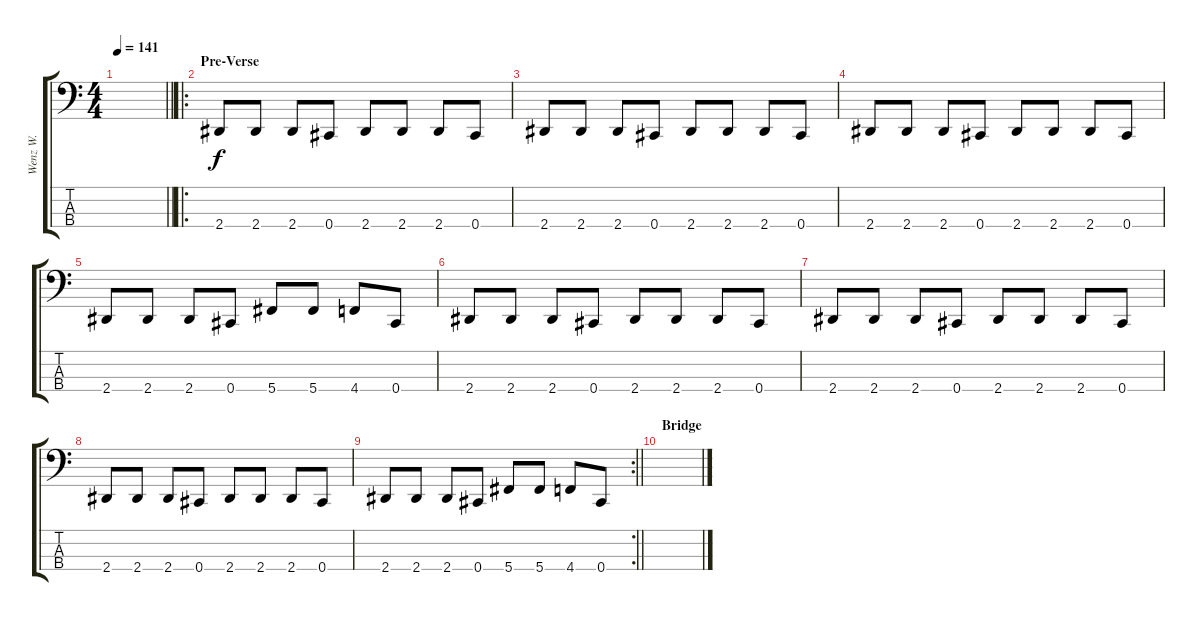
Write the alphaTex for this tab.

\track ("Wenz W." "Wenz W.") {instrument electricbasspick}
\staff {score tabs}
\tuning (Gb2 Db2 Ab1 Db1) {hide}
\ts (4 4)
\tempo 141
\clef f4
\barLineRight lightlight
\ks c
|
\ro
\section ("" "Pre-Verse")
2.4.8 2.4.8 2.4.8 0.4.8 2.4.8 2.4.8 2.4.8 0.4.8 |
2.4.8 2.4.8 2.4.8 0.4.8 2.4.8 2.4.8 2.4.8 0.4.8 |
2.4.8 2.4.8 2.4.8 0.4.8 2.4.8 2.4.8 2.4.8 0.4.8 |
2.4.8 2.4.8 2.4.8 0.4.8 5.4.8 5.4.8 4.4.8 0.4.8 |
2.4.8 2.4.8 2.4.8 0.4.8 2.4.8 2.4.8 2.4.8 0.4.8 |
2.4.8 2.4.8 2.4.8 0.4.8 2.4.8 2.4.8 2.4.8 0.4.8 |
2.4.8 2.4.8 2.4.8 0.4.8 2.4.8 2.4.8 2.4.8 0.4.8 |
\rc 2
\barLineRight lightlight
2.4.8 2.4.8 2.4.8 0.4.8 5.4.8 5.4.8 4.4.8 0.4.8 |
\section ("" "Bridge")
